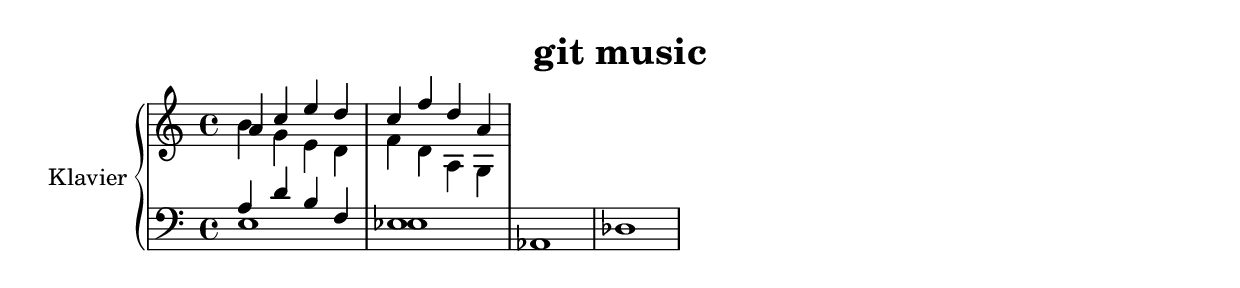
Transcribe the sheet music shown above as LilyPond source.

\version "2.18.2"

\header {
  title = "git music"
}

global = {
  \key c \major
  \time 4/4
  
}

rightOne = \relative c'' {
  \global
  a c e d c f d a
  
}

rightTwo = \relative c'' {
  \global
  b g e d f d a g
  
}

leftOne = \relative c' {
  \global
  a d b f e1
  
}

leftTwo = \relative c' {
  \global
  e, es as, des
  
}

\score {
  \new PianoStaff \with {
    instrumentName = "Klavier"
  } <<
    \new Staff = "right" \with {
      midiInstrument = "acoustic grand"
    } << \rightOne \\ \rightTwo >>
    \new Staff = "left" \with {
      midiInstrument = "acoustic grand"
    } { \clef bass << \leftOne \\ \leftTwo >> }
  >>
  \layout { }
  \midi {
    \tempo 4=100
  }
}
